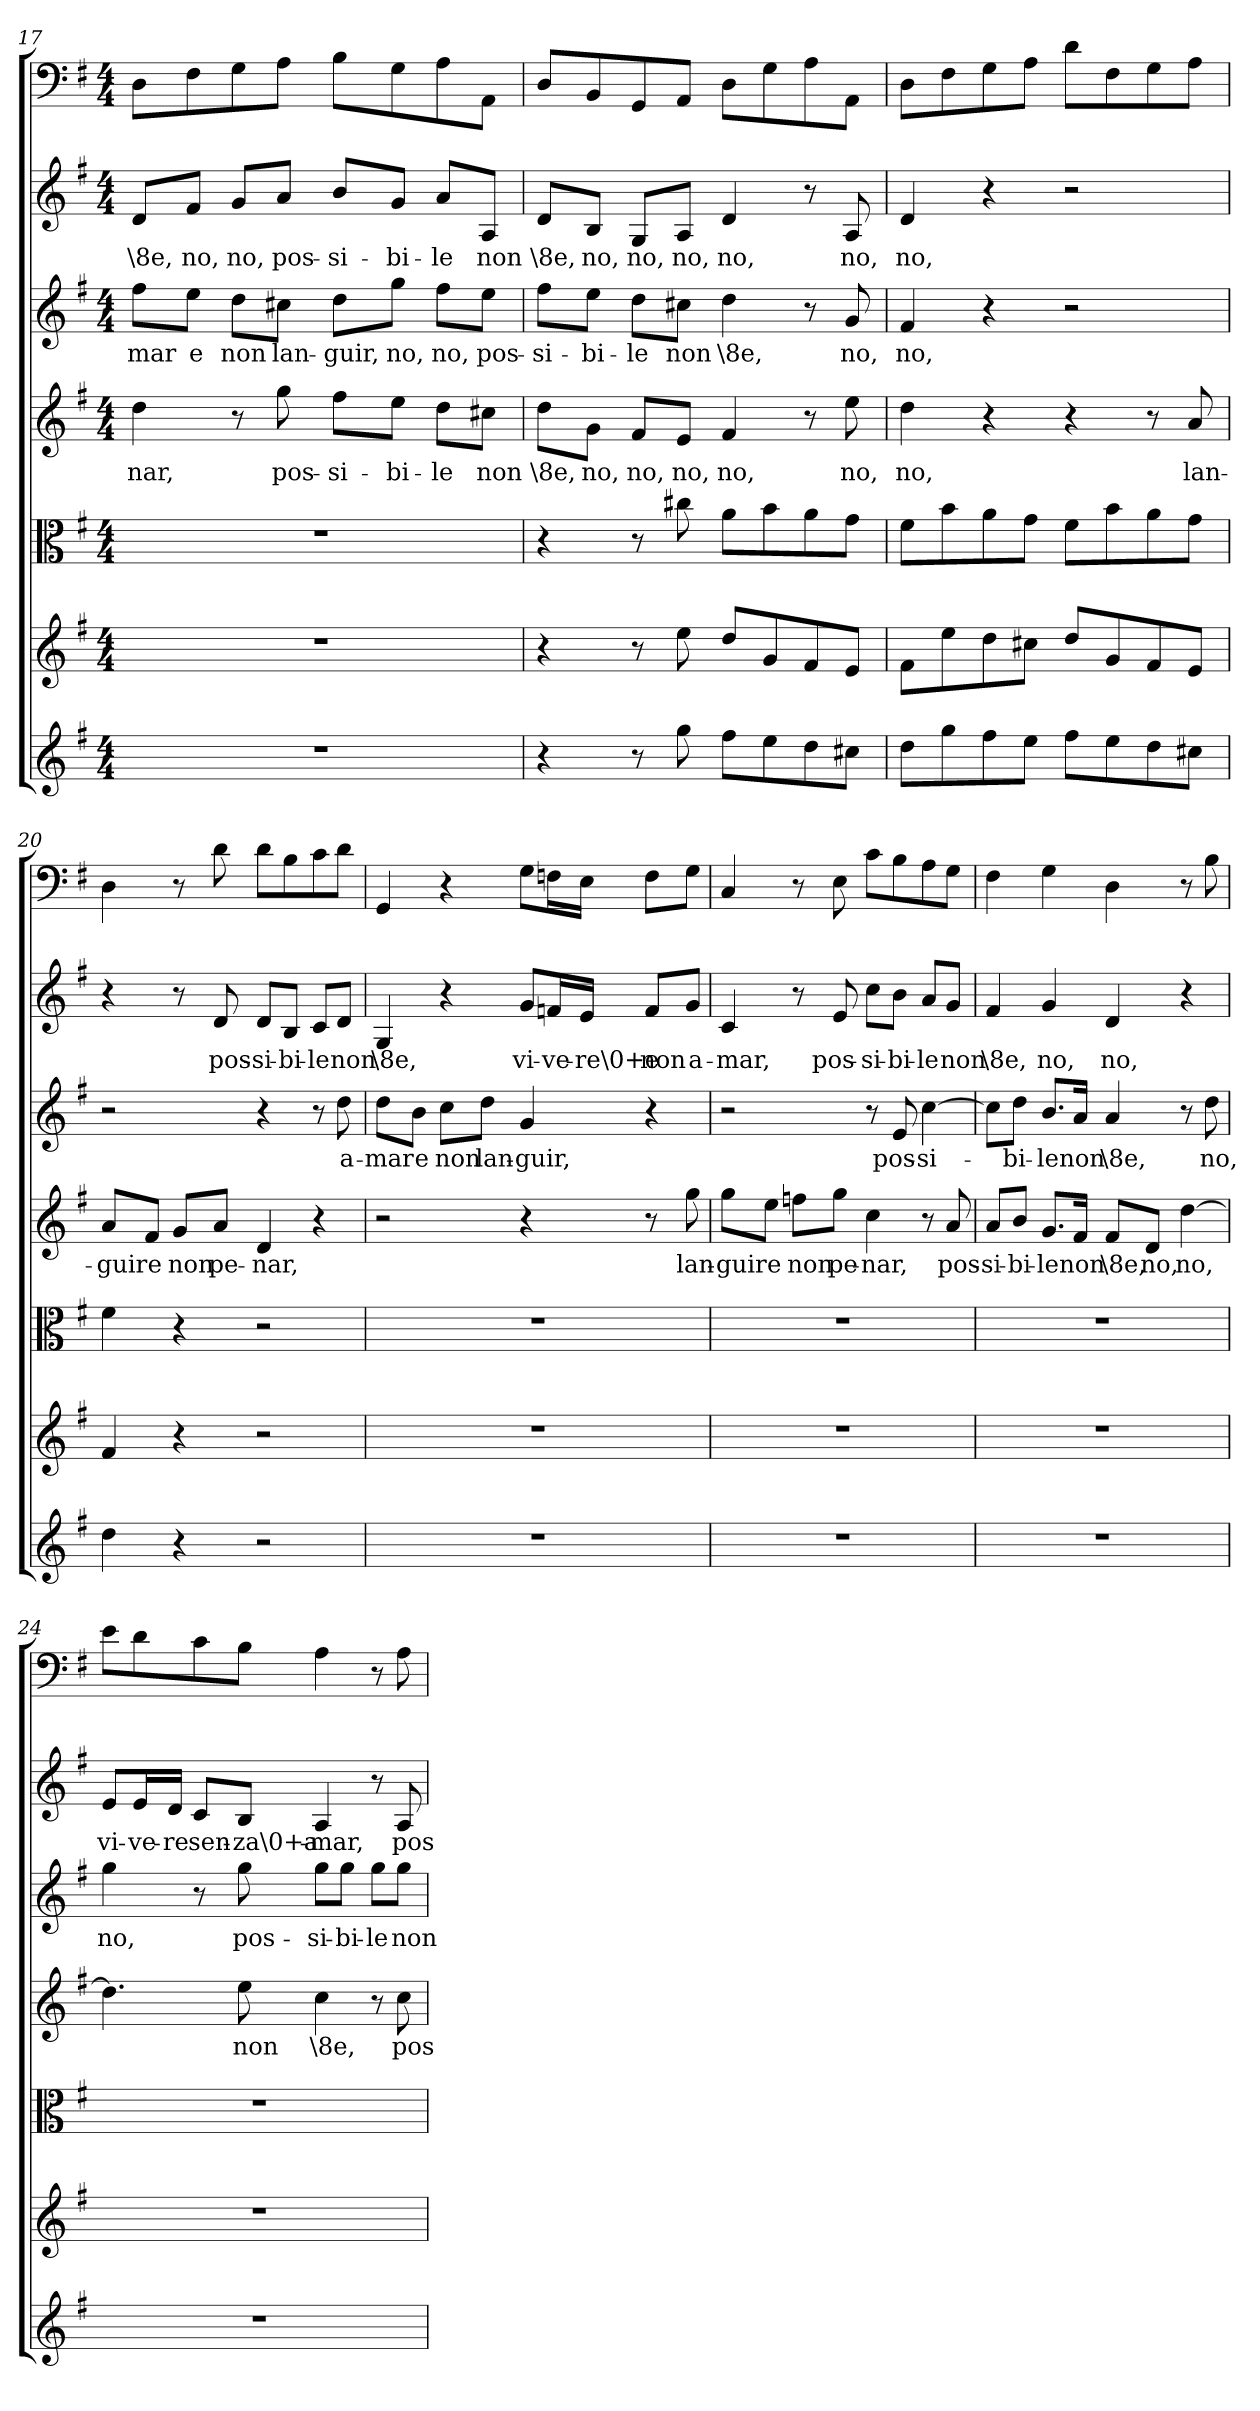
**kern	**kern	**kern	**kern	**text	**kern	**text	**kern	**text	**kern
*part7	*part6	*part5	*part4	*part4	*part3	*part3	*part2	*part2	*part1
*staff7	*staff6	*staff5	*staff4	*staff4	*staff3	*staff3	*staff2	*staff2	*staff1
*clefG2	*clefG2	*clefC3	*clefG2	*	*clefG2	*	*clefG2	*	*clefF4
*k[f#]	*k[f#]	*k[f#]	*k[f#]	*	*k[f#]	*	*k[f#]	*	*k[f#]
*G:	*G:	*G:	*G:	*	*G:	*	*G:	*	*G:
*M4/4	*M4/4	*M4/4	*M4/4	*	*M4/4	*	*M4/4	*	*M4/4
=17	=17	=17	=17	=17	=17	=17	=17	=17	=17
1r	1r	1r	4dd\	-nar,	8ff#\L	-mar	8d/L	\8e,	8D\L
.	.	.	.	.	8ee\J	e	8f#/J	no,	8F#\
.	.	.	8r	.	8dd\L	non	8g/L	no,	8G\
.	.	.	8gg\	pos-	8cc#X\J	lan-	8a/J	pos-	8A\J
.	.	.	8ff#\L	-si-	8dd\L	-guir,	8b/L	-si-	8B\L
.	.	.	8ee\J	-bi-	8gg\J	no,	8g/J	-bi-	8G\
.	.	.	8dd\L	-le	8ff#\L	no,	8a/L	-le	8A\
.	.	.	8cc#X\J	non	8ee\J	pos-	8A/J	non	8AA\J
=18	=18	=18	=18	=18	=18	=18	=18	=18	=18
4r	4r	4r	8dd\L	\8e,	8ff#\L	-si-	8d/L	\8e,	8D/L
.	.	.	8g\J	no,	8ee\J	-bi-	8B/J	no,	8BB/
8r	8r	8r	8f#/L	no,	8dd\L	-le	8G/L	no,	8GG/
8gg\	8ee\	8cc#X\	8e/J	no,	8cc#X\J	non	8A/J	no,	8AA/J
8ff#\L	8dd/L	8a\L	4f#/	no,	4dd\	\8e,	4d/	no,	8D\L
8ee\	8g/	8b\	.	.	.	.	.	.	8G\
8dd\	8f#/	8a\	8r	.	8r	.	8r	.	8A\
8cc#X\J	8e/J	8g\J	8ee\	no,	8g/	no,	8A/	no,	8AA\J
=19	=19	=19	=19	=19	=19	=19	=19	=19	=19
8dd\L	8f#\L	8f#\L	4dd\	no,	4f#/	no,	4d/	no,	8D\L
8gg\	8ee\	8b\	.	.	.	.	.	.	8F#\
8ff#\	8dd\	8a\	4r	.	4r	.	4r	.	8G\
8ee\J	8cc#X\J	8g\J	.	.	.	.	.	.	8A\J
8ff#\L	8dd/L	8f#\L	4r	.	2r	.	2r	.	8d\L
8ee\	8g/	8b\	.	.	.	.	.	.	8F#\
8dd\	8f#/	8a\	8r	.	.	.	.	.	8G\
8cc#X\J	8e/J	8g\J	8a/	lan-	.	.	.	.	8A\J
=20	=20	=20	=20	=20	=20	=20	=20	=20	=20
4dd\	4f#/	4f#\	8a/L	-guir	2r	.	4r	.	4D\
.	.	.	8f#/J	e	.	.	.	.	.
4r	4r	4r	8g/L	non	.	.	8r	.	8r
.	.	.	8a/J	pe-	.	.	8d/	pos-	8d\
2r	2r	2r	4d/	-nar,	4r	.	8d/L	-si-	8d\L
.	.	.	.	.	.	.	8B/J	-bi-	8B\
.	.	.	4r	.	8r	.	8c/L	-le	8c\
.	.	.	.	.	8dd\	a-	8d/J	non	8d\J
=21	=21	=21	=21	=21	=21	=21	=21	=21	=21
1r	1r	1r	2r	.	8dd\L	-mar	4G/	\8e,	4GG/
.	.	.	.	.	8b\J	e	.	.	.
.	.	.	.	.	8cc\L	non	4r	.	4r
.	.	.	.	.	8dd\J	lan-	.	.	.
.	.	.	4r	.	4g/	-guir,	8g/L	vi-	8G\L
.	.	.	.	.	.	.	16fn/L	-ve-	16Fn\L
.	.	.	.	.	.	.	16e/JJ	-re\0+e	16E\JJ
.	.	.	8r	.	4r	.	8f/L	non	8F\L
.	.	.	8gg\	lan-	.	.	8g/J	a-	8G\J
=22	=22	=22	=22	=22	=22	=22	=22	=22	=22
1r	1r	1r	8gg\L	-guir	2r	.	4c/	-mar,	4C/
.	.	.	8ee\J	e	.	.	.	.	.
.	.	.	8ffn\L	non	.	.	8r	.	8r
.	.	.	8gg\J	pe-	.	.	8e/	pos-	8E\
.	.	.	4cc\	-nar,	8r	.	8cc\L	-si-	8c\L
.	.	.	.	.	8e/	pos-	8b\J	-bi-	8B\
.	.	.	8r	.	[4cc\	-si-	8a/L	-le	8A\
.	.	.	8a/	pos-	.	.	8g/J	non	8G\J
=23	=23	=23	=23	=23	=23	=23	=23	=23	=23
1r	1r	1r	8a/L	-si-	8cc\L]	.	4f#/	\8e,	4F#\
.	.	.	8b/J	-bi-	8dd\J	-bi-	.	.	.
.	.	.	8.g/L	-le	8.b/L	-le	4g/	no,	4G\
.	.	.	16f#/Jk	non	16a/Jk	non	.	.	.
.	.	.	8f#/L	\8e,	4a/	\8e,	4d/	no,	4D\
.	.	.	8d/J	no,	.	.	.	.	.
.	.	.	[4dd\	no,	8r	.	4r	.	8r
.	.	.	.	.	8dd\	no,	.	.	8B\
=24	=24	=24	=24	=24	=24	=24	=24	=24	=24
1r	1r	1r	4.dd\]	.	4gg\	no,	8e/L	vi-	8e\L
.	.	.	.	.	.	.	16e/L	-ve-	8d\
.	.	.	.	.	.	.	16d/JJ	-re	.
.	.	.	.	.	8r	.	8c/L	sen-	8c\
.	.	.	8ee\	non	8gg\	pos-	8B/J	-za\0+a-	8B\J
.	.	.	4cc\	\8e,	8gg\L	-si-	4A/	-mar,	4A\
.	.	.	.	.	8gg\J	-bi-	.	.	.
.	.	.	8r	.	8gg\L	-le	8r	.	8r
.	.	.	8cc\	pos-	8gg\J	non	8A/	pos-	8A\
=	=	=	=	=	=	=	=	=	=
*-	*-	*-	*-	*-	*-	*-	*-	*-	*-
